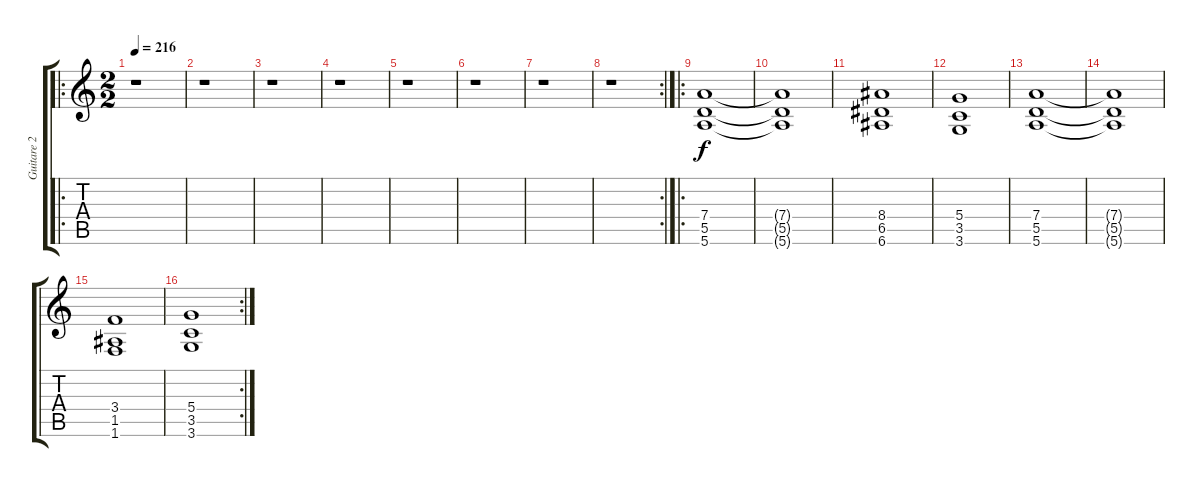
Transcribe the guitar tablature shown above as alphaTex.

\track ("Guitare 2" "Guitare 2") {instrument distortionguitar}
\staff {score tabs}
\tuning (E4 B3 G3 D3 A2 E2) {hide}
\ro
\ts (2 2)
\tempo 216
\clef g2
\ks c
r.1{dy f instrument distortionguitar} |
r.1 |
r.1 |
r.1 |
r.1 |
r.1 |
r.1 |
\rc 2
r.1 |
\ro
(7.4 5.5 5.6).1 |
(7.4{t} 5.5{t} 5.6{t}).1 |
(8.4 6.5 6.6).1 |
(5.4 3.5 3.6).1 |
(7.4 5.5 5.6).1 |
(7.4{t} 5.5{t} 5.6{t}).1 |
(3.4 1.5 1.6).1 |
\rc 2
(5.4 3.5 3.6).1
